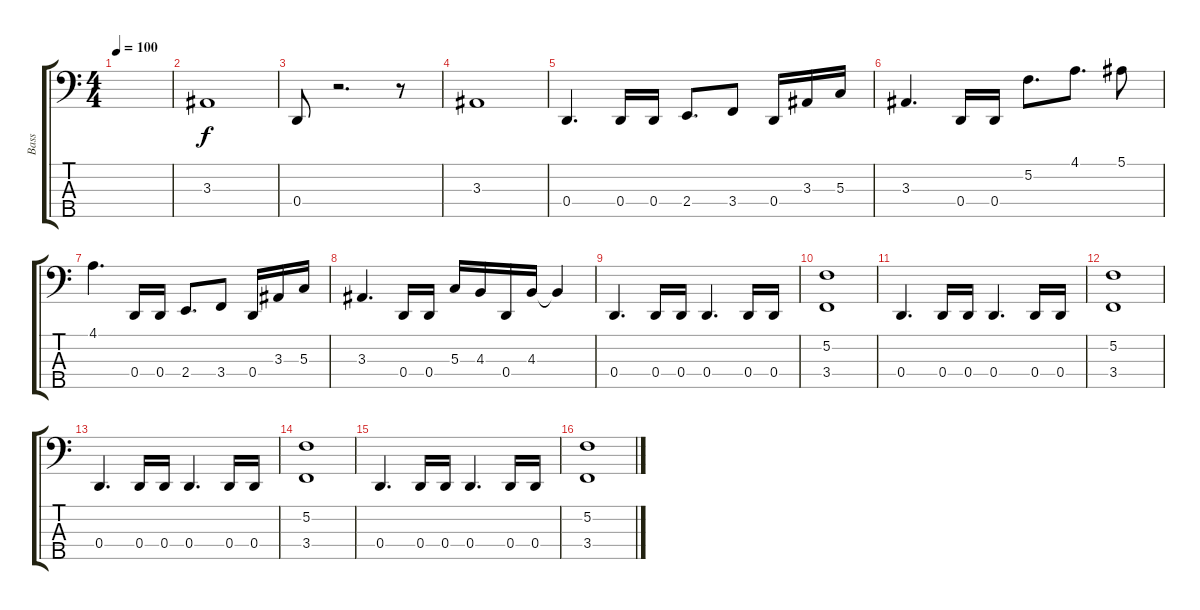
\track ("Bass" "Bass") {instrument electricbassfinger}
\staff {score tabs}
\tuning (F2 C2 G1 D1 A0) {hide}
\ts (4 4)
\tempo 100
\clef f4
\ks c
|
3.3.1 |
0.4.8 r.2{d} r.8 |
3.3.1 |
0.4.4{d} 0.4.16 0.4.16 2.4.8{d} 3.4.8 0.4.16 3.3.16 5.3.16 |
3.3.4{d} 0.4.16 0.4.16 5.2.8{d} 4.1.8{d} 5.1.8 |
4.1.4{d} 0.4.16 0.4.16 2.4.8{d} 3.4.8 0.4.16 3.3.16 5.3.16 |
3.3.4{d} 0.4.16 0.4.16 5.3.16 4.3.16 0.4.16 4.3.16 4.3{t}.4 |
0.4.4{d} 0.4.16 0.4.16 0.4.4{d} 0.4.16 0.4.16 |
(5.2 3.4).1 |
0.4.4{d} 0.4.16 0.4.16 0.4.4{d} 0.4.16 0.4.16 |
(5.2 3.4).1 |
0.4.4{d} 0.4.16 0.4.16 0.4.4{d} 0.4.16 0.4.16 |
(5.2 3.4).1 |
0.4.4{d} 0.4.16 0.4.16 0.4.4{d} 0.4.16 0.4.16 |
(5.2 3.4).1
